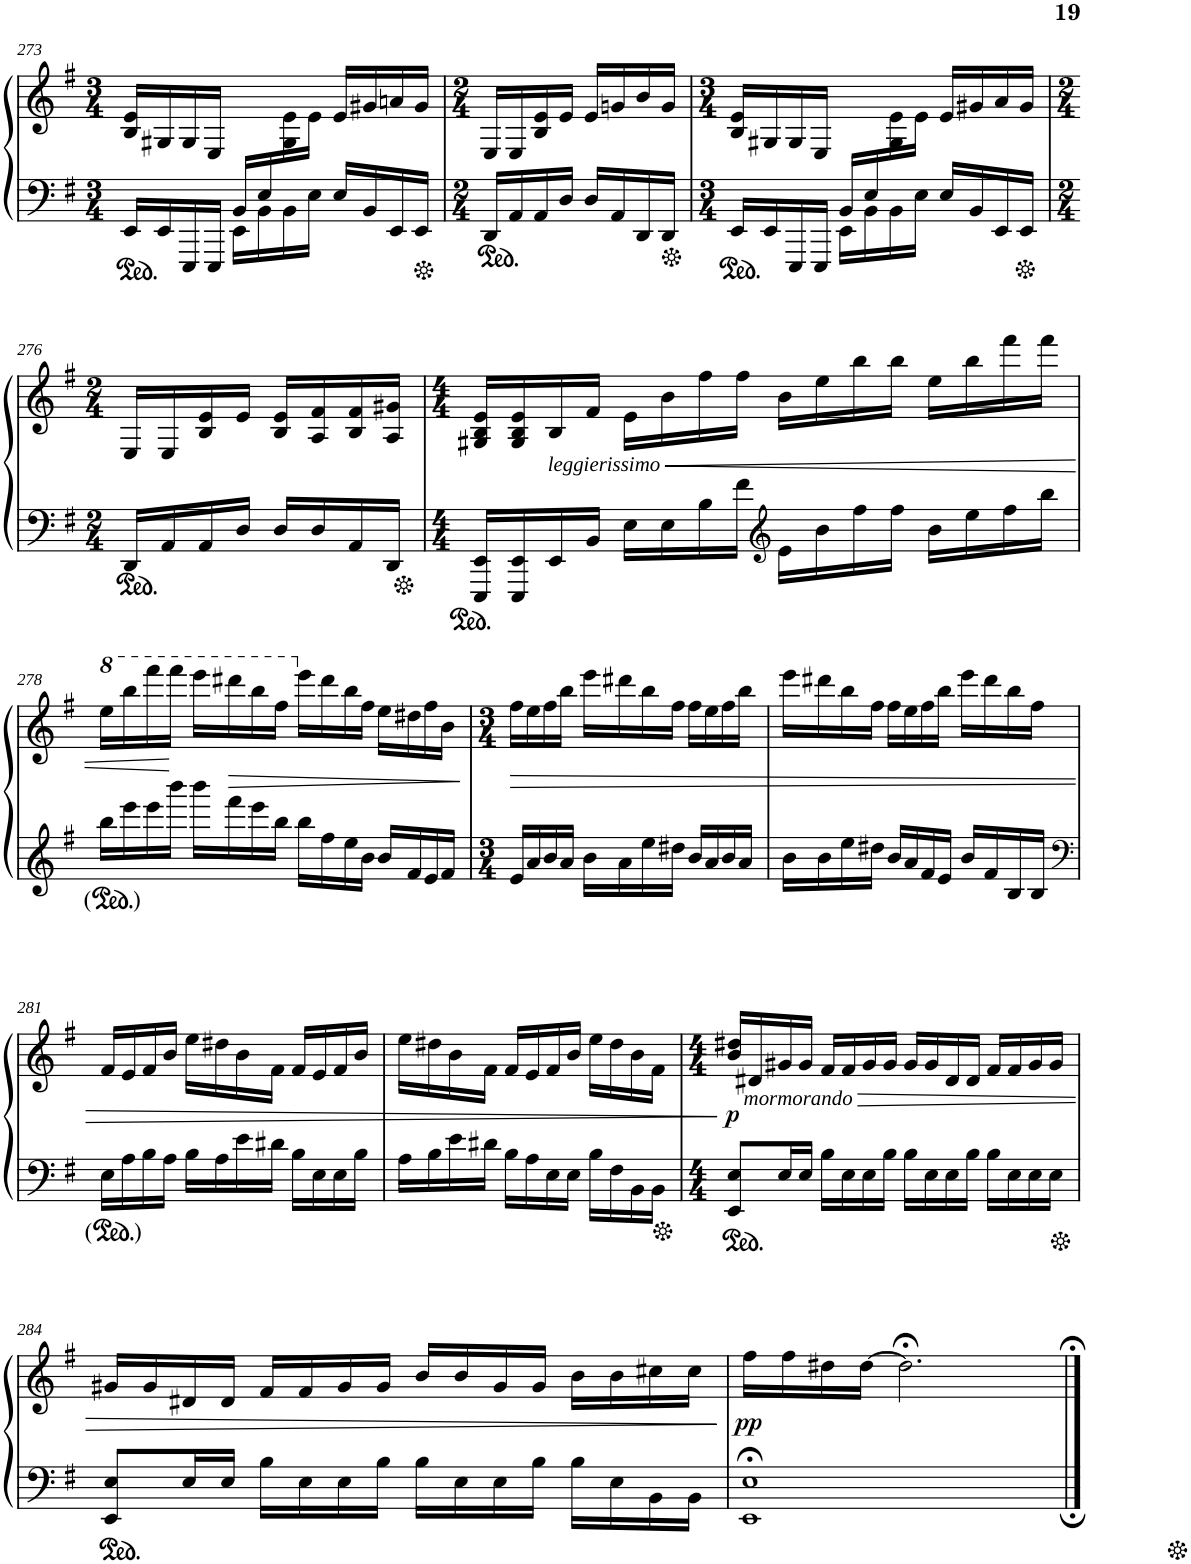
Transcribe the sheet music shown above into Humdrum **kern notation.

**kern	**kern	**dynam
*part1	*part1	*part1
*staff2	*staff1	*staff1/2
*I"Piano	*	*
*I'Pno.	*	*
!!LO:PB:g=z
*clefF4	*clefG2	*
*k[f#]	*k[f#]	*
*M3/4	*M3/4	*
=273	=273	=273
*^	*	*
4ryy	16EE/LL	16B/ 16e/LL	.
.	16EE/	16G#X/	.
.	16EEE/	16G#/	.
.	16EEE/JJ	16E/JJ	.
16BB/LL	16EE\LL	8ryy	.
16E/	16BB\	.	.
4.ryy	16BB\	16G#\ 16e\	.
.	16E\JJ	16e\JJ	.
.	16E/LL	16e/LL	.
.	16BB/	16g#X/	.
.	16EE/	16an/	.
.	16EE/JJ	16g#/JJ	.
*v	*v	*	*
=274	=274	=274
*M2/4	*M2/4	*
16DD/LL	16E/LL	.
16AA/	16E/	.
16AA/	16B/ 16e/	.
16D/JJ	16e/JJ	.
16D/LL	16e/LL	.
16AA/	16gn/	.
16DD/	16b/	.
16DD/JJ	16g/JJ	.
=275	=275	=275
*M3/4	*M3/4	*
*^	*	*
4ryy	16EE/LL	16B/ 16e/LL	.
.	16EE/	16G#X/	.
.	16EEE/	16G#/	.
.	16EEE/JJ	16E/JJ	.
16BB/LL	16EE\LL	8ryy	.
16E/	16BB\	.	.
4.ryy	16BB\	16G#\ 16e\	.
.	16E\JJ	16e\JJ	.
.	16E/LL	16e/LL	.
.	16BB/	16g#X/	.
.	16EE/	16a/	.
.	16EE/JJ	16g#/JJ	.
*v	*v	*	*
!!LO:LB:g=z
=276	=276	=276
*M2/4	*M2/4	*
16DD/LL	16E/LL	.
16AA/	16E/	.
16AA/	16B/ 16e/	.
16D/JJ	16e/JJ	.
16D/LL	16B/ 16e/LL	.
16D/	16A/ 16f#/	.
16AA/	16B/ 16f#/	.
16DD/JJ	16A/ 16g#X/JJ	.
=277	=277	=277
*M4/4	*M4/4	*
16EEE/ 16EE/LL	16G#X/ 16B/ 16e/LL	.
16EEE/ 16EE/	16G#/ 16B/ 16e/	.
!	!LO:TX:b:i:t=leggierissimo	!
!	!	!LO:HP:b
16EE/	16B/	<
16BB/JJ	16f#/JJ	.
16E\LL	16e\LL	.
16E\	16b\	.
16B\	16ff#\	.
16f#\JJ	16ff#\JJ	.
*clefG2	*	*
16e\LL	16b\LL	.
16b\	16ee\	.
16ff#\	16bb\	.
16ff#\JJ	16bb\JJ	.
16b\LL	16ee\LL	.
16ee\	16bb\	.
16ff#\	16fff#\	.
16bb\JJ	16fff#\JJ	.
!!LO:LB:g=z
=278	=278	=278
*	*8va	*
16bb\LL	16eee\LL	.
16eee\	16bbb\	.
16eee\	16ffff#\	.
16bbb\JJ	16ffff#\JJ	[
16bbb\LL	16eeee\LL	.
!	!	!LO:HP:b
16fff#\	16dddd#X\	>
16eee\	16bbb\	.
16bb\JJ	16fff#\JJ	.
*	*X8va	*
16bb\LL	16eee\LL	.
16ff#\	16ddd#\	.
16ee\	16bb\	.
16b\JJ	16ff#\JJ	.
16b/LL	16ee\LL	.
16f#/	16dd#X\	.
16e/	16ff#\	.
16f#/JJ	16b\JJ	.
.	.	]
=279	=279	=279
*M3/4	*M3/4	*
!	!	!LO:HP:b
16e/LL	16ff#\LL	>
16a/	16ee\	.
16b/	16ff#\	.
16a/JJ	16bb\JJ	.
16b\LL	16eee\LL	.
16a\	16ddd#X\	.
16ee\	16bb\	.
16dd#X\JJ	16ff#\JJ	.
16b/LL	16ff#\LL	.
16a/	16ee\	.
16b/	16ff#\	.
16a/JJ	16bb\JJ	.
=280	=280	=280
16b\LL	16eee\LL	.
16b\	16ddd#X\	.
16ee\	16bb\	.
16dd#X\JJ	16ff#\JJ	.
16b/LL	16ff#\LL	.
16a/	16ee\	.
16f#/	16ff#\	.
16e/JJ	16bb\JJ	.
16b/LL	16eee\LL	.
16f#/	16ddd#\	.
16B/	16bb\	.
16B/JJ	16ff#\JJ	.
!!LO:LB:g=z
=281	=281	=281
*clefF4	*	*
16E\LL	16f#/LL	.
16A\	16e/	.
16B\	16f#/	.
16A\JJ	16b/JJ	.
16B\LL	16ee\LL	.
16A\	16dd#X\	.
16e\	16b\	.
16d#X\JJ	16f#\JJ	.
16B\LL	16f#/LL	.
16E\	16e/	.
16E\	16f#/	.
16B\JJ	16b/JJ	.
=282	=282	=282
16A\LL	16ee\LL	.
16B\	16dd#X\	.
16e\	16b\	.
16d#X\JJ	16f#\JJ	.
16B\LL	16f#/LL	.
16A\	16e/	.
16E\	16f#/	.
16E\JJ	16b/JJ	.
16B\LL	16ee\LL	.
16F#\	16dd#\	.
16BB\	16b\	.
16BB\JJ	16f#\JJ	.
.	.	]
=283	=283	=283
*M4/4	*M4/4	*
!	!LO:TX:b:i:t=mormorando	!
!	!	!LO:HP:b
!	!	!LO:DY:n=1:b
8EE/ 8E/L	16b/ 16dd#X/LL	> p
.	16d#X/	.
16E/L	16g#X/	.
16E/JJ	16g#/JJ	.
16B\LL	16f#/LL	.
16E\	16f#/	.
16E\	16g#/	.
16B\JJ	16g#/JJ	.
16B\LL	16g#/LL	.
16E\	16g#/	.
16E\	16d#/	.
16B\JJ	16d#/JJ	.
16B\LL	16f#/LL	.
16E\	16f#/	.
16E\	16g#/	.
16E\JJ	16g#/JJ	.
!!LO:LB:g=z
=284	=284	=284
8EE/ 8E/L	16g#X/LL	.
.	16g#/	.
16E/L	16d#X/	.
16E/JJ	16d#/JJ	.
16B\LL	16f#/LL	.
16E\	16f#/	.
16E\	16g#/	.
16B\JJ	16g#/JJ	.
16B\LL	16b/LL	.
16E\	16b/	.
16E\	16g#/	.
16B\JJ	16g#/JJ	.
16B\LL	16b\LL	.
16E\	16b\	.
16BB\	16cc#X\	.
16BB\JJ	16cc#\JJ	.
.	.	]
=285	=285	=285
!	!	!LO:DY:b
1EE;< 1E;<	16ff#\LL	pp
.	16ff#\	.
.	16dd#X\	.
.	[16dd#\JJ	.
.	2.dd#;<\]	.
==	==	==
*-	*-	*-
